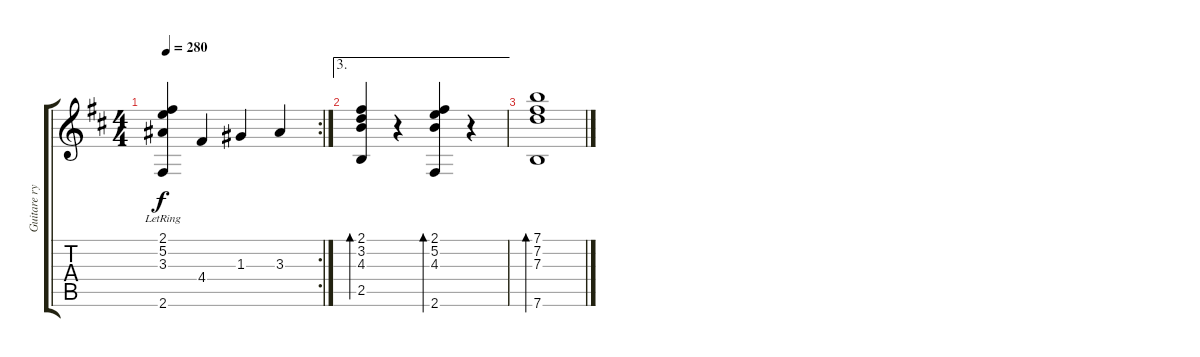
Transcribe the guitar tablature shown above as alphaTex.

\track ("Guitare rythmique" "Guitare ry") {instrument acousticguitarnylon}
\staff {score tabs}
\tuning (E4 B3 G3 D3 A2 E2) {hide}
\rc 2
\ts (4 4)
\tempo 280
\clef g2
\ks bminor
(2.1{lr} 5.2{lr} 3.3{lr} 2.6{lr}).4{dy f} 4.4.4 1.3.4 3.3.4 |
\ae 3
(2.1 3.2 4.3 2.5).4{bd 120} r.4 (2.1 5.2 4.3 2.6).4{bd 120} r.4 |
(7.1 7.2 7.3 7.6).1{bd 240}
